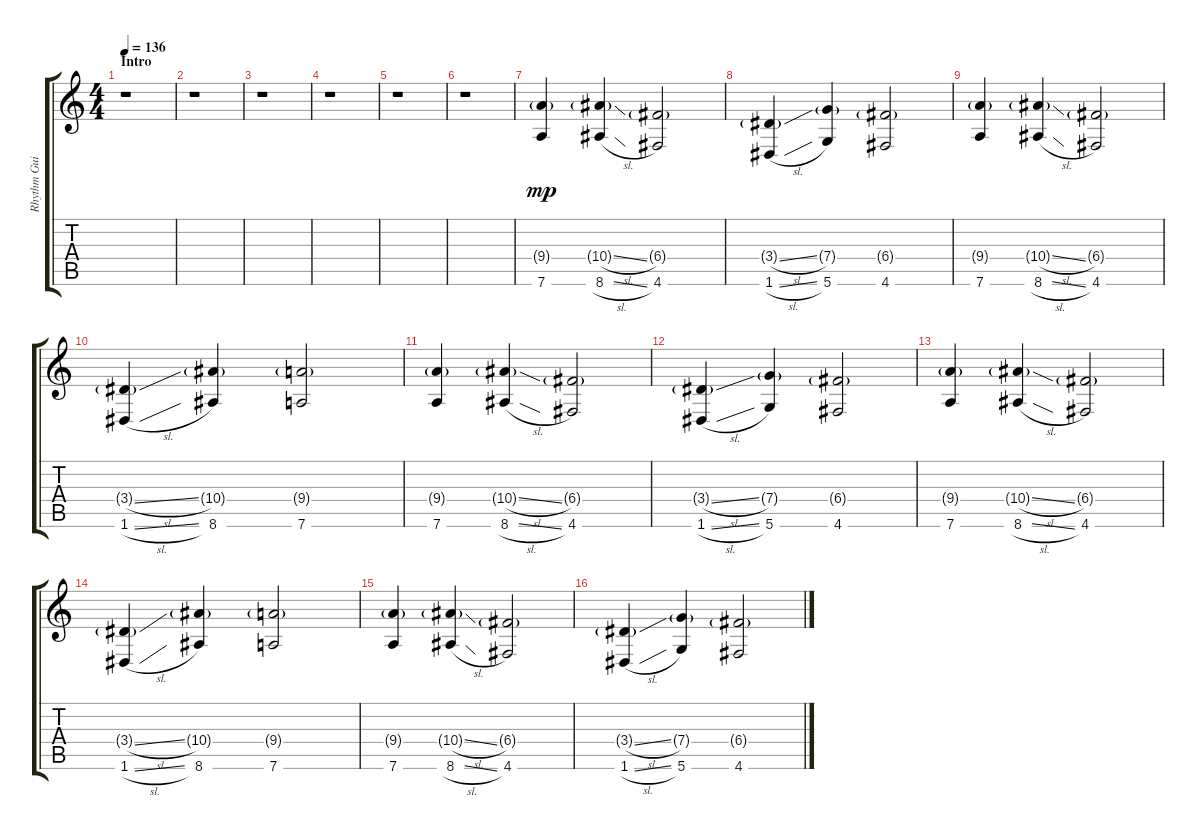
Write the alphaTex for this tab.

\track ("Rhythm Guitar - Left" "Rhythm Gui") {instrument distortionguitar}
\staff {score tabs}
\tuning (D4 A3 F3 C3 G2 D2) {hide}
\ts (4 4)
\section ("" "Intro")
\tempo 136
\clef g2
\ks c
r.1{dy mp instrument distortionguitar} |
r.1 |
r.1 |
r.1 |
r.1 |
r.1 |
(9.4{g} 7.6).4 (10.4{sl g} 8.6{sl}).4 (6.4{g} 4.6).2 |
(3.4{sl g} 1.6{sl}).4 (7.4{g} 5.6).4 (6.4{g} 4.6).2 |
(9.4{g} 7.6).4 (10.4{sl g} 8.6{sl}).4 (6.4{g} 4.6).2 |
(3.4{sl g} 1.6{sl}).4 (10.4{g} 8.6).4 (9.4{g} 7.6).2 |
(9.4{g} 7.6).4 (10.4{sl g} 8.6{sl}).4 (6.4{g} 4.6).2 |
(3.4{sl g} 1.6{sl}).4 (7.4{g} 5.6).4 (6.4{g} 4.6).2 |
(9.4{g} 7.6).4 (10.4{sl g} 8.6{sl}).4 (6.4{g} 4.6).2 |
(3.4{sl g} 1.6{sl}).4 (10.4{g} 8.6).4 (9.4{g} 7.6).2 |
(9.4{g} 7.6).4 (10.4{sl g} 8.6{sl}).4 (6.4{g} 4.6).2 |
(3.4{sl g} 1.6{sl}).4 (7.4{g} 5.6).4 (6.4{g} 4.6).2
